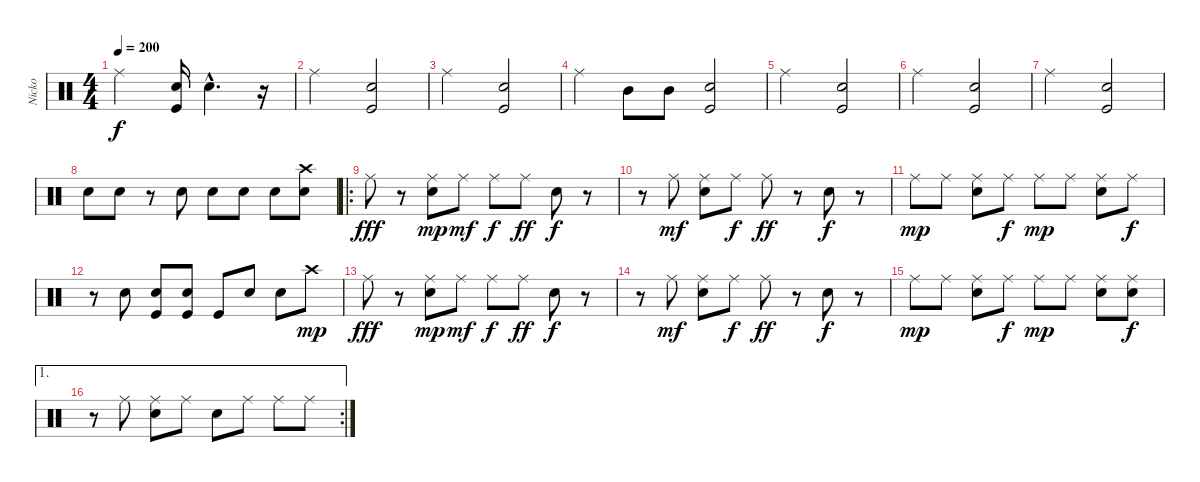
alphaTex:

\track ("Nicko" "Nicko") {instrument percussion}
\staff {score}
\articulation defaults
\ts (4 4)
\tempo 200
\clef neutral
\ks c "Ride (middle)".2{dy f}
("Electric Snare (hit)" "Kick (hit)").16 "Electric Snare (hit)"{hac}.4{d} r.16 |
"Ride (middle)".2 ("Electric Snare (hit)" "Kick (hit)").2 |
"Ride (middle)".2 ("Electric Snare (hit)" "Kick (hit)").2 |
"Ride (middle)".4 "Mid Tom (hit)".8 "Mid Tom (hit)".8 ("Electric Snare (hit)" "Kick (hit)").2 |
"Ride (middle)".2 ("Electric Snare (hit)" "Kick (hit)").2 |
"Ride (middle)".2 ("Electric Snare (hit)" "Kick (hit)").2 |
"Ride (middle)".2 ("Electric Snare (hit)" "Kick (hit)").2 |
"Electric Snare (hit)".8 "Electric Snare (hit)".8 r.8 "Electric Snare (hit)".8 "Electric Snare (hit)".8 "Electric Snare (hit)".8 "Electric Snare (hit)".8 ("Crash high (hit)" "Electric Snare (hit)").8 |
\ro "Ride (middle)".8{dy fff}
r.8 ("Ride (middle)" "Electric Snare (hit)").8{dy mp} "Ride (middle)".8{dy mf} "Ride (middle)".8{dy f} "Ride (middle)".8{dy ff} "Electric Snare (hit)".8{dy f} r.8 |
r.8 "Ride (middle)".8{dy mf} ("Ride (middle)" "Electric Snare (hit)").8 "Ride (middle)".8{dy f} "Ride (middle)".8{dy ff} r.8 "Electric Snare (hit)".8{dy f} r.8 |
"Ride (middle)".8{dy mp} "Ride (middle)".8 ("Ride (middle)" "Electric Snare (hit)").8 "Ride (middle)".8{dy f} "Ride (middle)".8{dy mp} "Ride (middle)".8 ("Ride (middle)" "Electric Snare (hit)").8 "Ride (middle)".8{dy f} |
r.8 "Electric Snare (hit)".8 ("Electric Snare (hit)" "Kick (hit)").8 ("Electric Snare (hit)" "Kick (hit)").8 "Kick (hit)".8 "Electric Snare (hit)".8 "Electric Snare (hit)".8 "Crash high (hit)".8{dy mp} |
"Ride (middle)".8{dy fff} r.8 ("Ride (middle)" "Electric Snare (hit)").8{dy mp} "Ride (middle)".8{dy mf} "Ride (middle)".8{dy f} "Ride (middle)".8{dy ff} "Electric Snare (hit)".8{dy f} r.8 |
r.8 "Ride (middle)".8{dy mf} ("Ride (middle)" "Electric Snare (hit)").8 "Ride (middle)".8{dy f} "Ride (middle)".8{dy ff} r.8 "Electric Snare (hit)".8{dy f} r.8 |
"Ride (middle)".8{dy mp} "Ride (middle)".8 ("Ride (middle)" "Electric Snare (hit)").8 "Ride (middle)".8{dy f} "Ride (middle)".8{dy mp} "Ride (middle)".8 ("Ride (middle)" "Electric Snare (hit)").8 ("Ride (middle)" "Electric Snare (hit)").8{dy f} |
\ae 1
\rc 2
r.8 "Ride (middle)".8 ("Ride (middle)" "Electric Snare (hit)").8 "Ride (middle)".8 "Electric Snare (hit)".8 "Ride (middle)".8 "Ride (middle)".8 "Ride (middle)".8
